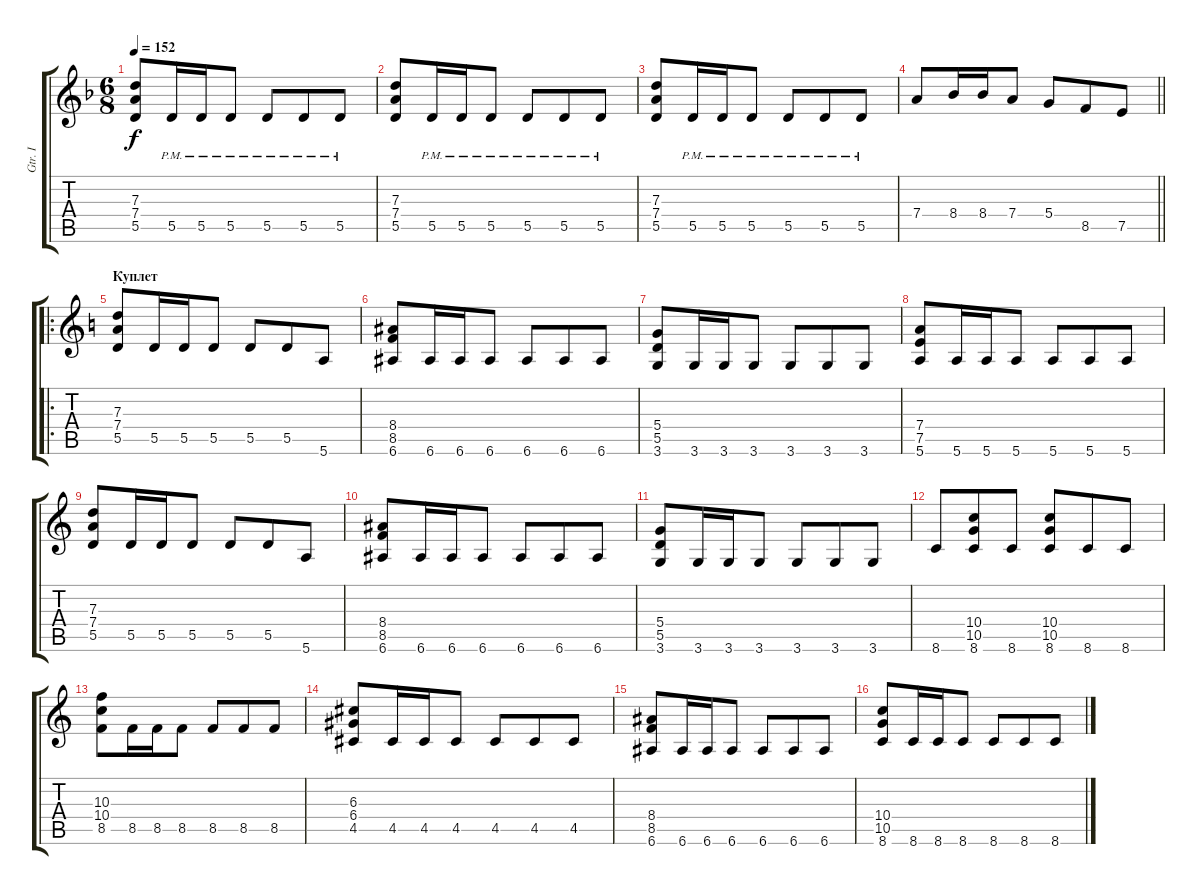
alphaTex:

\track ("Gtr. I" "Gtr. I") {instrument distortionguitar}
\staff {score tabs}
\tuning (E4 B3 G3 D3 A2 E2) {hide}
\ts (6 8)
\tempo 152
\clef g2
\ks f
(7.3 7.4 5.5).8{dy f} 5.5{pm}.16 5.5{pm}.16 5.5{pm}.8 5.5{pm}.8 5.5{pm}.8 5.5{pm}.8 |
(7.3 7.4 5.5).8 5.5{pm}.16 5.5{pm}.16 5.5{pm}.8 5.5{pm}.8 5.5{pm}.8 5.5{pm}.8 |
(7.3 7.4 5.5).8 5.5{pm}.16 5.5{pm}.16 5.5{pm}.8 5.5{pm}.8 5.5{pm}.8 5.5{pm}.8 |
\barLineRight lightlight
7.4.8 8.4.16 8.4.16 7.4.8 5.4.8 8.5.8 7.5.8 |
\ro
\section ("" "Куплет ")
\ks c
(7.3 7.4 5.5).8 5.5.16 5.5.16 5.5.8 5.5.8 5.5.8 5.6.8 |
(8.4 8.5 6.6).8 6.6.16 6.6.16 6.6.8 6.6.8 6.6.8 6.6.8 |
(5.4 5.5 3.6).8 3.6.16 3.6.16 3.6.8 3.6.8 3.6.8 3.6.8 |
(7.4 7.5 5.6).8 5.6.16 5.6.16 5.6.8 5.6.8 5.6.8 5.6.8 |
(7.3 7.4 5.5).8 5.5.16 5.5.16 5.5.8 5.5.8 5.5.8 5.6.8 |
(8.4 8.5 6.6).8 6.6.16 6.6.16 6.6.8 6.6.8 6.6.8 6.6.8 |
(5.4 5.5 3.6).8 3.6.16 3.6.16 3.6.8 3.6.8 3.6.8 3.6.8 |
8.6.8 (10.4 10.5 8.6).8 8.6.8 (10.4 10.5 8.6).8 8.6.8 8.6.8 |
(10.3 10.4 8.5).8 8.5.16 8.5.16 8.5.8 8.5.8 8.5.8 8.5.8 |
(6.3 6.4 4.5).8 4.5.16 4.5.16 4.5.8 4.5.8 4.5.8 4.5.8 |
(8.4 8.5 6.6).8 6.6.16 6.6.16 6.6.8 6.6.8 6.6.8 6.6.8 |
(10.4 10.5 8.6).8 8.6.16 8.6.16 8.6.8 8.6.8 8.6.8 8.6.8
